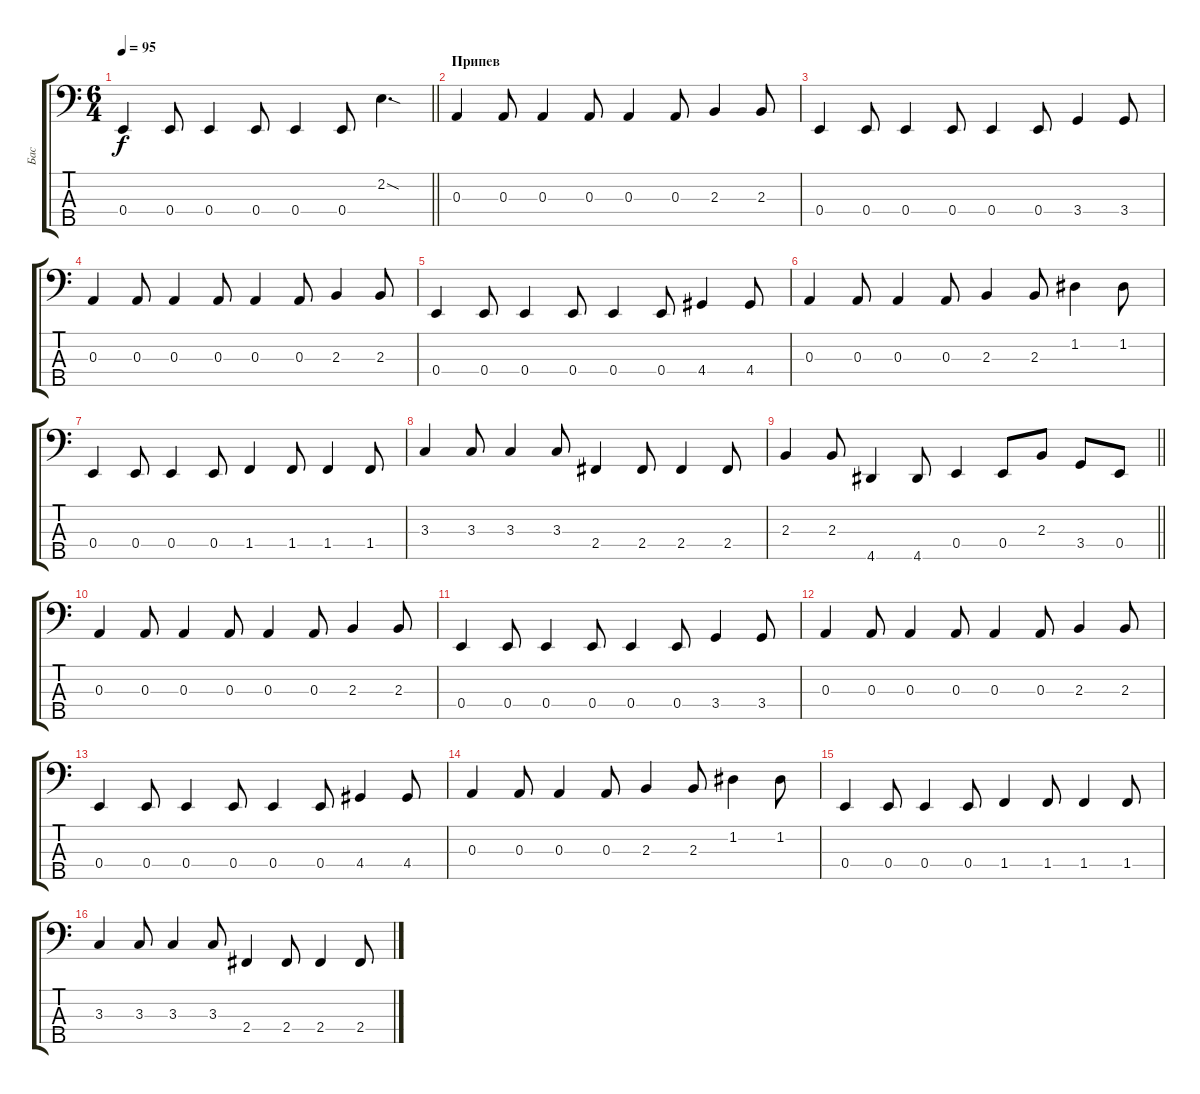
\track ("Бас" "Бас") {instrument fretlessbass}
\staff {score tabs}
\tuning (G2 D2 A1 E1 B0) {hide}
\ts (6 4)
\tempo 95
\clef f4
\barLineRight lightlight
\ks c
0.4.4{dy f} 0.4.8 0.4.4 0.4.8 0.4.4 0.4.8 2.2{sod}.4{d} |
\section ("" "Припев")
0.3.4 0.3.8 0.3.4 0.3.8 0.3.4 0.3.8 2.3.4 2.3.8 |
0.4.4 0.4.8 0.4.4 0.4.8 0.4.4 0.4.8 3.4.4 3.4.8 |
0.3.4 0.3.8 0.3.4 0.3.8 0.3.4 0.3.8 2.3.4 2.3.8 |
0.4.4 0.4.8 0.4.4 0.4.8 0.4.4 0.4.8 4.4.4 4.4.8 |
0.3.4 0.3.8 0.3.4 0.3.8 2.3.4 2.3.8 1.2.4 1.2.8 |
0.4.4 0.4.8 0.4.4 0.4.8 1.4.4 1.4.8 1.4.4 1.4.8 |
3.3.4 3.3.8 3.3.4 3.3.8 2.4.4 2.4.8 2.4.4 2.4.8 |
\barLineRight lightlight
2.3.4 2.3.8 4.5.4 4.5.8 0.4.4 0.4.8 2.3.8 3.4.8 0.4.8 |
0.3.4 0.3.8 0.3.4 0.3.8 0.3.4 0.3.8 2.3.4 2.3.8 |
0.4.4 0.4.8 0.4.4 0.4.8 0.4.4 0.4.8 3.4.4 3.4.8 |
0.3.4 0.3.8 0.3.4 0.3.8 0.3.4 0.3.8 2.3.4 2.3.8 |
0.4.4 0.4.8 0.4.4 0.4.8 0.4.4 0.4.8 4.4.4 4.4.8 |
0.3.4 0.3.8 0.3.4 0.3.8 2.3.4 2.3.8 1.2.4 1.2.8 |
0.4.4 0.4.8 0.4.4 0.4.8 1.4.4 1.4.8 1.4.4 1.4.8 |
3.3.4 3.3.8 3.3.4 3.3.8 2.4.4 2.4.8 2.4.4 2.4.8
